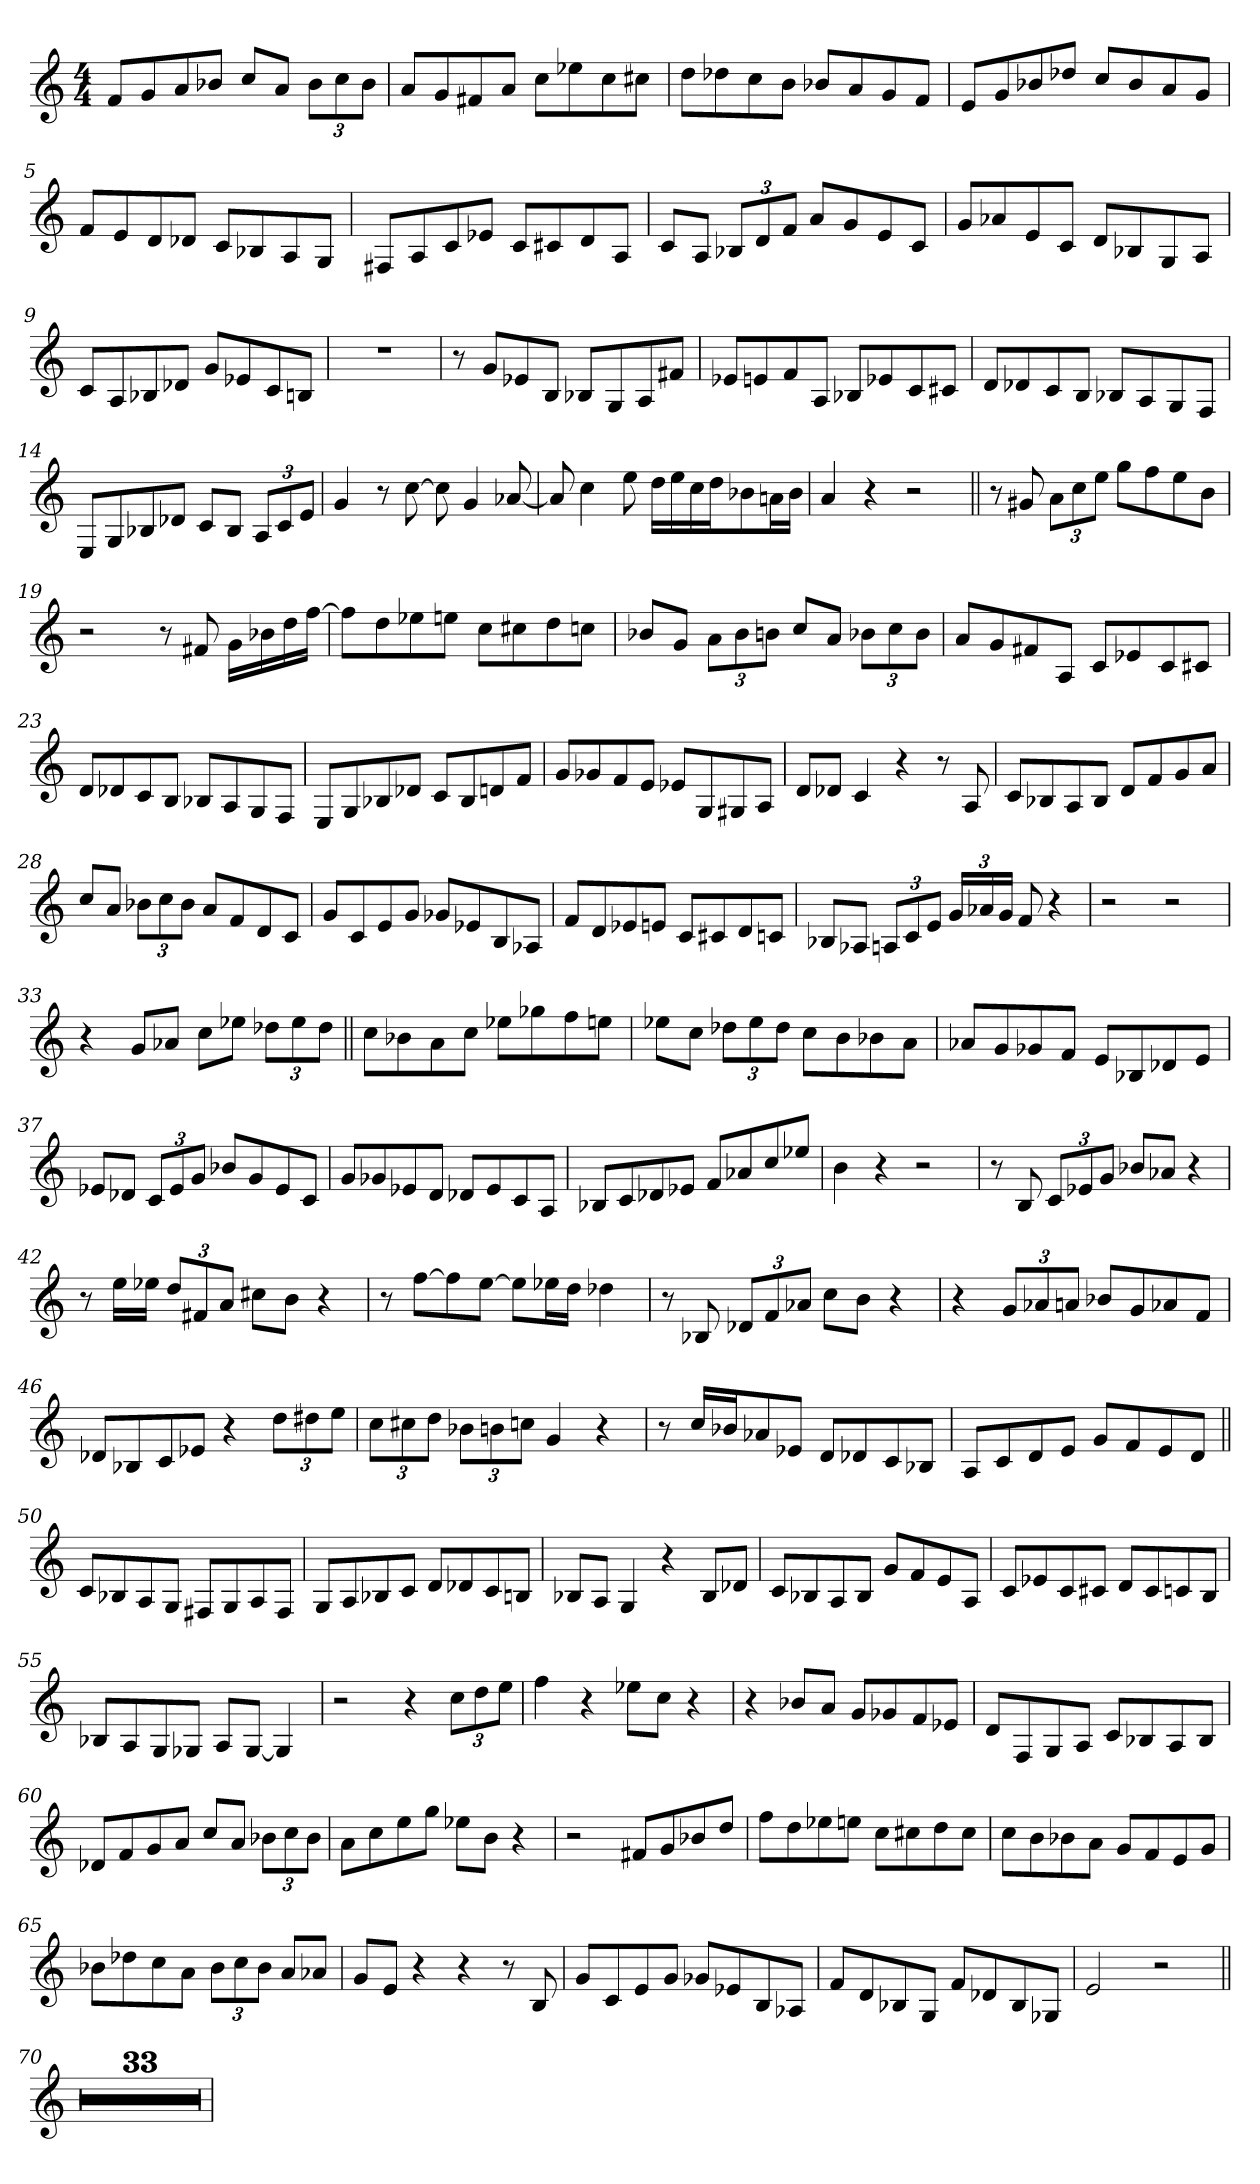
**kern
*part1
*staff1
*clefG2
*k[]
*M4/4
=1
8f/L
8g/
8a/
8b-X/J
8cc/L
8a/J
12b-\L
12cc\
12b-\J
=2
8a/L
8g/
8f#X/
8a/J
8cc\L
8ee-X\
8cc\
8cc#X\J
=3
8dd\L
8dd-X\
8cc\
8b\J
8b-X/L
8a/
8g/
8f/J
=4
8e/L
8g/
8b-X/
8dd-X/J
8cc/L
8b-/
8a/
8g/J
=5
8f/L
8e/
8d/
8d-X/J
8c/L
8B-X/
8A/
8G/J
=6
8F#X/L
8A/
8c/
8e-X/J
8c/L
8c#X/
8d/
8A/J
=7
8c/L
8A/J
12B-X/L
12d/
12f/J
8a/L
8g/
8e/
8c/J
=8
8g/L
8a-X/
8e/
8c/J
8d/L
8B-X/
8G/
8A/J
=9
8c/L
8A/
8B-X/
8d-X/J
8g/L
8e-X/
8c/
8Bn/J
=10
1r
=11
8r
8g/L
8e-X/
8B/J
8B-X/L
8G/
8A/
8f#X/J
=12
8e-X/L
8en/
8f/
8A/J
8B-X/L
8e-X/
8c/
8c#X/J
=13
8d/L
8d-X/
8c/
8B/J
8B-X/L
8A/
8G/
8F/J
=14
8E/L
8G/
8B-X/
8d-X/J
8c/L
8B-/J
12A/L
12c/
12e/J
=15
4g/
8r
[8cc\
8cc\]
4g/
[8a-X/
=16
8a-/]
4cc\
8ee\
16dd\LL
16ee\
16cc\
16dd\J
8b-X\
16an\L
16b-\JJ
=17
4a/
4r
2r
=18||
8r
8g#X/
12a\L
12cc\
12ee\J
8gg\L
8ff\
8ee\
8b\J
=19
2r
8r
8f#X/
16g\LL
16b-X\
16dd\
[16ff\JJ
=20
8ff\L]
8dd\
8ee-X\
8een\J
8cc\L
8cc#X\
8dd\
8ccn\J
=21
8b-X/L
8g/J
12a\L
12b-\
12bn\J
8cc/L
8a/J
12b-X\L
12cc\
12b-\J
=22
8a/L
8g/
8f#X/
8A/J
8c/L
8e-X/
8c/
8c#X/J
=23
8d/L
8d-X/
8c/
8B/J
8B-X/L
8A/
8G/
8F/J
=24
8E/L
8G/
8B-X/
8d-X/J
8c/L
8B-/
8dn/
8f/J
=25
8g/L
8g-X/
8f/
8e/J
8e-X/L
8G/
8G#X/
8A/J
=26
8d/L
8d-X/J
4c/
4r
8r
8A/
=27
8c/L
8B-X/
8A/
8B-/J
8d/L
8f/
8g/
8a/J
=28
8cc/L
8a/J
12b-X\L
12cc\
12b-\J
8a/L
8f/
8d/
8c/J
=29
8g/L
8c/
8e/
8g/J
8g-X/L
8e-X/
8B/
8A-X/J
=30
8f/L
8d/
8e-X/
8en/J
8c/L
8c#X/
8d/
8cn/J
=31
8B-X/L
8A-X/J
12An/L
12c/
12e/J
24g/LL
24a-X/
24g/JJ
8f/
4r
=32
2r
2r
=33
4r
8g/L
8a-X/J
8cc\L
8ee-X\J
12dd-X\L
12ee-\
12dd-\J
=34||
8cc\L
8b-X\
8a\
8cc\J
8ee-X\L
8gg-X\
8ff\
8een\J
=35
8ee-X\L
8cc\J
12dd-X\L
12ee-\
12dd-\J
8cc\L
8b\
8b-X\
8a\J
=36
8a-X/L
8g/
8g-X/
8f/J
8e/L
8B-X/
8d-X/
8e/J
=37
8e-X/L
8d-X/J
12c/L
12e-/
12g/J
8b-X/L
8g/
8e-/
8c/J
=38
8g/L
8g-X/
8e-X/
8d/J
8d-X/L
8e-/
8c/
8A/J
=39
8B-X/L
8c/
8d-X/
8e-X/J
8f/L
8a-X/
8cc/
8ee-X/J
=40
4b\
4r
2r
=41
8r
8B/
12c/L
12e-X/
12g/J
8b-X/L
8a-X/J
4r
=42
8r
16ee\LL
16ee-X\JJ
12dd/L
12f#X/
12a/J
8cc#X\L
8b\J
4r
=43
8r
[8ff\L
8ff\]
[8ee\J
8ee\L]
16ee-X\L
16dd\JJ
4dd-X\
=44
8r
8B-X/
12d-X/L
12f/
12a-X/J
8cc\L
8b\J
4r
=45
4r
12g/L
12a-X/
12an/J
8b-X/L
8g/
8a-X/
8f/J
=46
8d-X/L
8B-X/
8c/
8e-X/J
4r
12dd\L
12dd#X\
12ee\J
=47
12cc\L
12cc#X\
12dd\J
12b-X\L
12bn\
12ccn\J
4g/
4r
=48
8r
16cc/LL
16b-X/J
8a-X/
8e-X/J
8d/L
8d-X/
8c/
8B-X/J
=49
8A/L
8c/
8d/
8e/J
8g/L
8f/
8e/
8d/J
=50||
8c/L
8B-X/
8A/
8G/J
8F#X/L
8G/
8A/
8F#/J
=51
8G/L
8A/
8B-X/
8c/J
8d/L
8d-X/
8c/
8Bn/J
=52
8B-X/L
8A/J
4G/
4r
8B-/L
8d-X/J
=53
8c/L
8B-X/
8A/
8B-/J
8g/L
8f/
8e/
8A/J
=54
8c/L
8e-X/
8c/
8c#X/J
8d/L
8c#/
8cn/
8B/J
=55
8B-X/L
8A/
8G/
8G-X/J
8A/L
[8G-/J
4G-/]
=56
2r
4r
12cc\L
12dd\
12ee\J
=57
4ff\
4r
8ee-X\L
8cc\J
4r
=58
4r
8b-X/L
8a/J
8g/L
8g-X/
8f/
8e-X/J
=59
8d/L
8F/
8G/
8A/J
8c/L
8B-X/
8A/
8B-/J
=60
8d-X/L
8f/
8g/
8a/J
8cc/L
8a/J
12b-X\L
12cc\
12b-\J
=61
8a\L
8cc\
8ee\
8gg\J
8ee-X\L
8b\J
4r
=62
2r
8f#X/L
8g/
8b-X/
8dd/J
=63
8ff\L
8dd\
8ee-X\
8een\J
8cc\L
8cc#X\
8dd\
8cc#\J
=64
8cc\L
8b\
8b-X\
8a\J
8g/L
8f/
8e/
8g/J
=65
8b-X\L
8dd-X\
8cc\
8a\J
12b-\L
12cc\
12b-\J
8a/L
8a-X/J
=66
8g/L
8e/J
4r
4r
8r
8B/
=67
8g/L
8c/
8e/
8g/J
8g-X/L
8e-X/
8B/
8A-X/J
=68
8f/L
8d/
8B-X/
8G/J
8f/L
8d-X/
8B-/
8G-X/J
=69
2e/
2r
=70||
1r
=71
1r
=72
1r
=73
1r
=74
1r
=75
1r
=76
1r
=77
1r
=78
1r
=79
1r
=80
1r
=81
1r
=82
1r
=83
1r
=84
1r
=85
1r
=86
1r
=87
1r
=88
1r
=89
1r
=90
1r
=91
1r
=92
1r
=93
1r
=94
1r
=95
1r
=96
1r
=97
1r
=98
1r
=99
1r
=100
1r
=101
1r
=102
1r
=
*-
